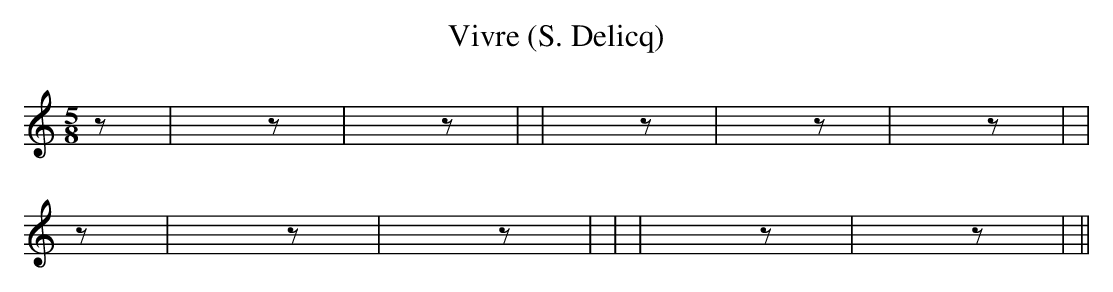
X:1
T:Vivre (S. Delicq)
M:5/8
L:1/8
K:C
+ce++ce+ z +Bd++Bd+|+Ac++Ac+ z +DB++DB+|\
+CA++CA+ z +B,G++B,G+|+C3-E3-+ +C2E2+|\
+ce++ce+ z +Bd++Bd+|+Ac++Ac+ z +DB++DB+|\
+CA++CA+ z +B,G++B,G+|+C3-E3-+ +C2E2+|
+fa++fa+ z +eg++eg+|+fa++fa+ z +eg++eg+|\
+fa++fa+ z +eg++eg+|+c3-e3-+ +c2e2+|\
+d2f2++ce+ +df++ce+|+Bd++Ac+ z +Ac++Bd+|\
+Ec++DB+ z +DB++Ec+|+C3-A3-+ +C2A2+||
